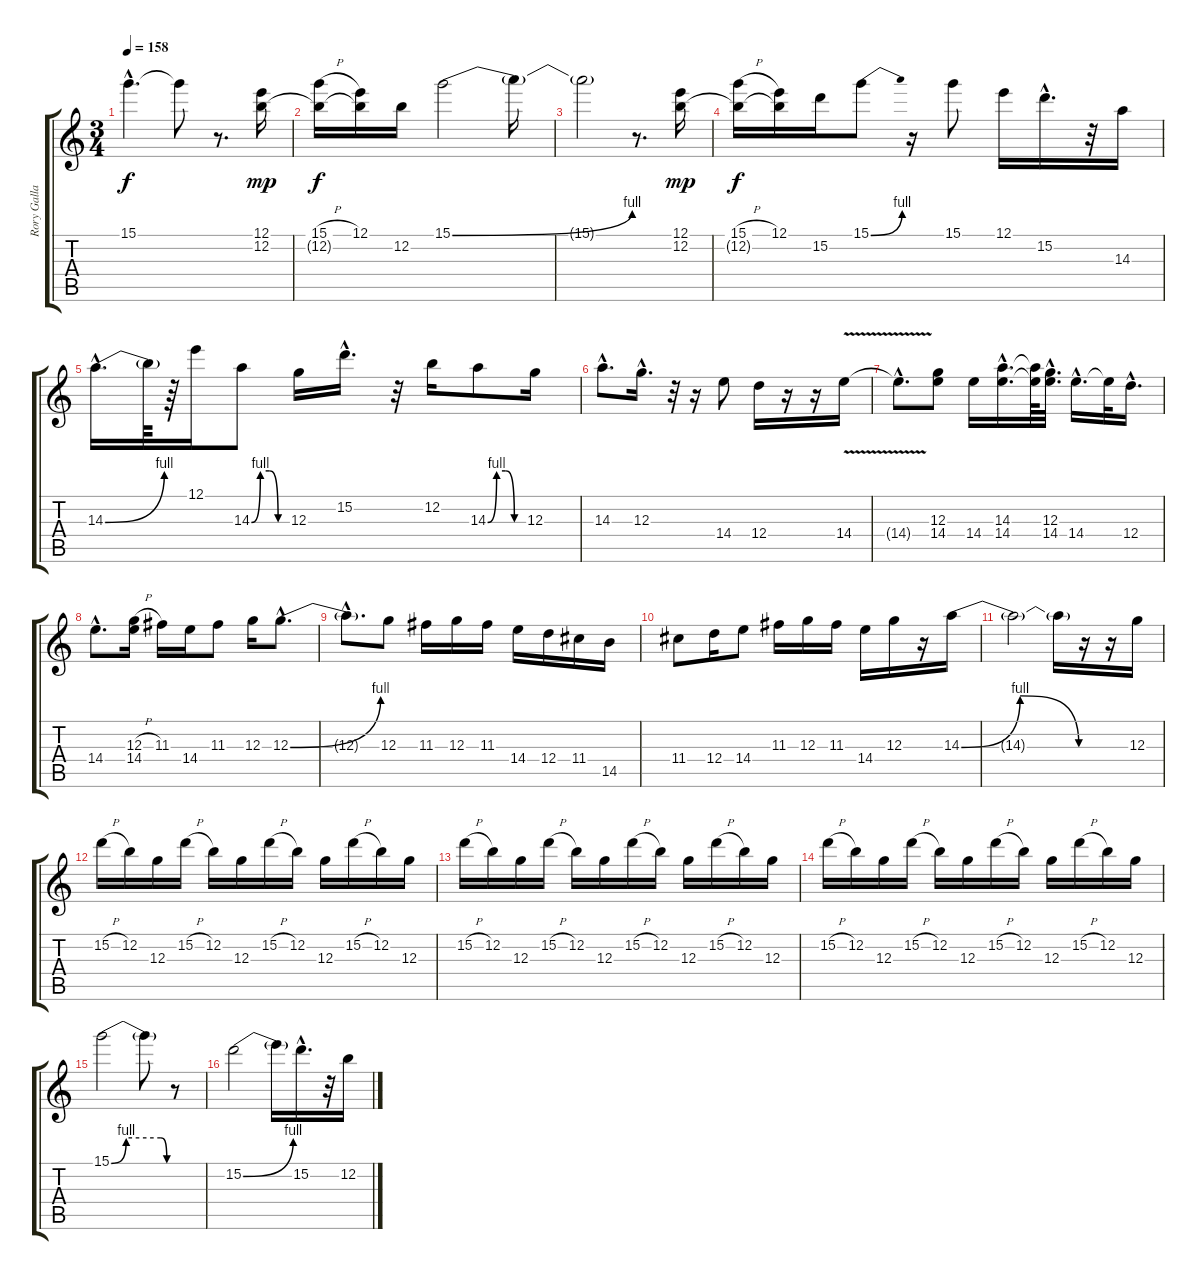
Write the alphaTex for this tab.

\track ("Rory Gallagher (For Sound)" "Rory Galla") {instrument electricguitarclean}
\staff {score tabs}
\tuning (E4 B3 G3 D3 A2 E2) {hide}
\ts (3 4)
\tempo 158
\clef g2
\ks c
15.1{hac t}.4{d dy f} 15.1{t}.8 r.8{d} (12.1 12.2).16{dy mp} |
(15.1{h} 12.2{t}).16{dy f} (12.1 12.2{t}).16 12.2.16 15.1{be (bend 0 0 60 4)}.2 15.1{t}.16 |
15.1{t}.2 r.8{d} (12.1 12.2).16{dy mp} |
(15.1{h} 12.2{t}).16{dy f} (12.1 12.2{t}).16 15.2.16 15.1{be (bend 0 0 60 4)}.8 r.16 15.1.8 12.1.16 15.2{hac}.16{d} r.32 14.3.16 |
14.3{be (bend 0 0 60 4) hac}.16{d} 14.3{t}.64 r.64 12.1.16 14.3{be (custom 0 0 15 4 30 4 45 0 60 0)}.8 12.3.16 15.2{hac}.16{d} r.32 12.2.16 14.3{be (custom 0 0 15 4 30 4 45 0 60 0)}.8 12.3.16 |
14.3{hac}.8{d} 12.3{hac}.16{d} r.32 r.16 14.4.8 12.4.16 r.16 r.16 14.4{v}.16 |
14.4{hac t}.8{d} (12.3 14.4).8 14.4.16 (14.3{hac} 14.4{hac}).16{d} (14.3{t} 14.4{t}).64 (12.3{hac} 14.4{hac}).32{d} 14.4{hac}.16{d} 14.4{t}.32 12.4{hac}.16{d} |
14.4{hac}.8{d} (12.3{h} 14.4).16 11.3.16 14.4.16 11.3.8 12.3.16 12.3{be (bend 0 0 60 4) hac}.8{d} |
12.3{hac t}.8{d} 12.3.8 11.3.16 12.3.16 11.3.16 14.4.16 12.4.16 11.4.16 14.5.16 |
11.4.8 12.4.16 14.4.8 11.3.16 12.3.16 11.3.16 14.4.16 12.3.16 r.16 14.3{be (bendrelease 0 0 20 4 51 4 60 0)}.16 |
14.3{t}.2 14.3{t}.16 r.16 r.16 12.3.16 |
15.2{h}.16 12.2.16 12.3.16 15.2{h}.16 12.2.16 12.3.16 15.2{h}.16 12.2.16 12.3.16 15.2{h}.16 12.2.16 12.3.16 |
15.2{h}.16 12.2.16 12.3.16 15.2{h}.16 12.2.16 12.3.16 15.2{h}.16 12.2.16 12.3.16 15.2{h}.16 12.2.16 12.3.16 |
15.2{h}.16 12.2.16 12.3.16 15.2{h}.16 12.2.16 12.3.16 15.2{h}.16 12.2.16 12.3.16 15.2{h}.16 12.2.16 12.3.16 |
15.1{be (custom 0 0 15 4 50 4 56 0 60 0)}.2 15.1{t}.8 r.8 |
15.2{be (bend 0 0 60 4)}.2 15.2{t}.16 15.2{hac}.16{d} r.32 12.2.16
